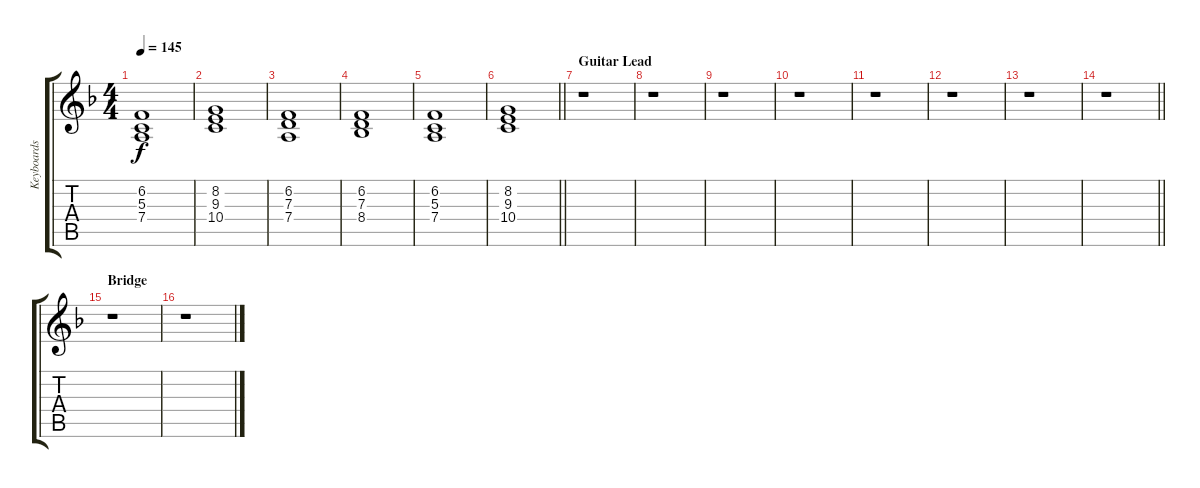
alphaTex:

\track ("Keyboards" "Keyboards") {instrument stringensemble1}
\staff {score tabs}
\tuning (E4 B3 G3 D3 A2 E2) {hide}
\ts (4 4)
\tempo 145
\clef g2
\ks f
(6.2 5.3 7.4).1{dy f} |
(8.2 9.3 10.4).1 |
(6.2 7.3 7.4).1 |
(6.2 7.3 8.4).1 |
(6.2 5.3 7.4).1 |
\barLineRight lightlight
(8.2 9.3 10.4).1 |
\section ("" "Guitar Lead")
r.1 |
r.1 |
r.1 |
r.1 |
r.1 |
r.1 |
r.1 |
\barLineRight lightlight
r.1 |
\section ("" "Bridge ")
r.1 |
r.1
